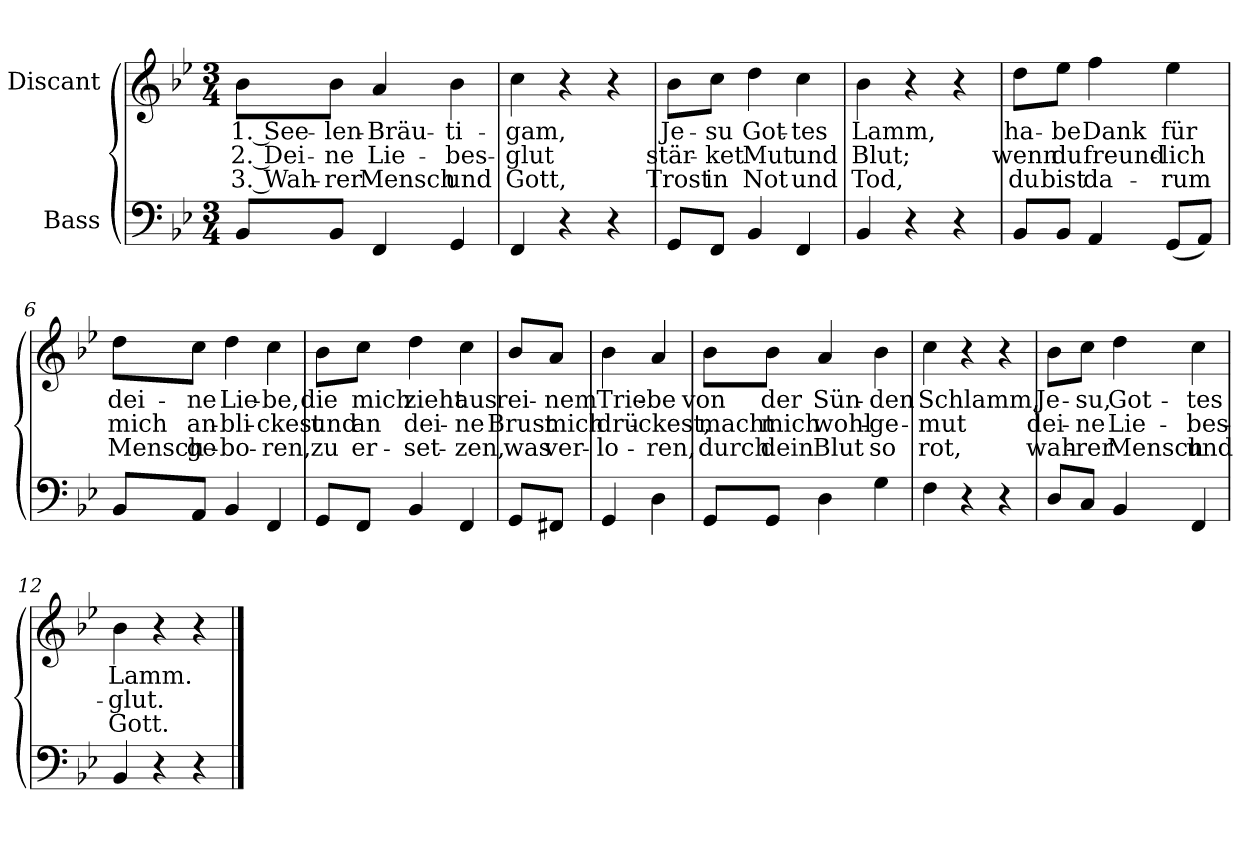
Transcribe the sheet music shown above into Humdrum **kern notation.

**kern	**kern	**text	**text	**text
*part2	*part1	*part1	*part1	*part1
*staff2	*staff1	*staff1	*staff1	*staff1
*I"Bass	*I"Discant	*	*	*
*clefF4	*clefG2	*	*	*
*k[b-e-]	*k[b-e-]	*	*	*
*M3/4	*M3/4	*	*	*
*MM72	*MM72	*	*	*
=1	=1	=1	=1	=1
!	!	!LO:LY:b	!LO:LY:b	!LO:LY:b
8BB-/L	8b-\L	1. See-	2. Dei-	3. Wah-
!	!	!LO:LY:b	!LO:LY:b	!LO:LY:b
8BB-/J	8b-\J	-len-	-ne	-rer
!	!	!LO:LY:b	!LO:LY:b	!LO:LY:b
4FF/	4a/	-Bräu-	Lie-	Mensch
!	!	!LO:LY:b	!LO:LY:b	!LO:LY:b
4GG/	4b-\	-ti-	-bes-	und
=2	=2	=2	=2	=2
!	!	!LO:LY:b	!LO:LY:b	!LO:LY:b
4FF/	4cc\	-gam,	-glut	Gott,
4r	4r	.	.	.
4r	4r	.	.	.
=3	=3	=3	=3	=3
!	!	!LO:LY:b	!LO:LY:b	!LO:LY:b
8GG/L	8b-\L	Je-	stär-	Trost
!	!	!LO:LY:b	!LO:LY:b	!LO:LY:b
8FF/J	8cc\J	-su	-ket	in
!	!	!LO:LY:b	!LO:LY:b	!LO:LY:b
4BB-/	4dd\	Got-	Mut	Not
!	!	!LO:LY:b	!LO:LY:b	!LO:LY:b
4FF/	4cc\	-tes	und	und
=4	=4	=4	=4	=4
!	!	!LO:LY:b	!LO:LY:b	!LO:LY:b
4BB-/	4b-\	Lamm,	Blut;	Tod,
4r	4r	.	.	.
4r	4r	.	.	.
!!LO:LB:g=z
=5	=5	=5	=5	=5
!	!	!LO:LY:b	!LO:LY:b	!LO:LY:b
8BB-/L	8dd\L	ha-	wenn	du
!	!	!LO:LY:b	!LO:LY:b	!LO:LY:b
8BB-/J	8ee-\J	-be	du	bist
!	!	!LO:LY:b	!LO:LY:b	!LO:LY:b
4AA/	4ff\	Dank	freund-	da-
!	!	!LO:LY:b	!LO:LY:b	!LO:LY:b
(8GG/L	4ee-\	für	-lich	-rum
8AA/J)	.	.	.	.
=6	=6	=6	=6	=6
!	!	!LO:LY:b	!LO:LY:b	!LO:LY:b
8BB-/L	8dd\L	dei-	mich	Mensch
!	!	!LO:LY:b	!LO:LY:b	!LO:LY:b
8AA/J	8cc\J	-ne	an-	ge-
!	!	!LO:LY:b	!LO:LY:b	!LO:LY:b
4BB-/	4dd\	Lie-	-bli-	-bo-
!	!	!LO:LY:b	!LO:LY:b	!LO:LY:b
4FF/	4cc\	-be,	-ckest	-ren,
=7	=7	=7	=7	=7
!	!	!LO:LY:b	!LO:LY:b	!LO:LY:b
8GG/L	8b-\L	die	und	zu
!	!	!LO:LY:b	!LO:LY:b	!LO:LY:b
8FF/J	8cc\J	mich	an	er-
!	!	!LO:LY:b	!LO:LY:b	!LO:LY:b
4BB-/	4dd\	zieht	dei-	-set-
!	!	!LO:LY:b	!LO:LY:b	!LO:LY:b
4FF/	4cc\	aus	-ne	-zen,
=8	=8	=8	=8	=8
!	!	!LO:LY:b	!LO:LY:b	!LO:LY:b
8GG/L	8b-/L	rei-	Brust	was
!	!	!LO:LY:b	!LO:LY:b	!LO:LY:b
8FF#X/J	8a/J	-nem	mich	ver-
!!LO:LB:g=z
=8X1	=8X1	=8X1	=8X1	=8X1
!	!	!LO:LY:b	!LO:LY:b	!LO:LY:b
4GG/	4b-\	Trie-	drü-	-lo-
!	!	!LO:LY:b	!LO:LY:b	!LO:LY:b
4D\	4a/	-be	-ckest,	-ren,
=9	=9	=9	=9	=9
!	!	!LO:LY:b	!LO:LY:b	!LO:LY:b
8GG/L	8b-\L	von	macht	durch
!	!	!LO:LY:b	!LO:LY:b	!LO:LY:b
8GG/J	8b-\J	der	mich	dein
!	!	!LO:LY:b	!LO:LY:b	!LO:LY:b
4D\	4a/	Sün-	wohl-	Blut
!	!	!LO:LY:b	!LO:LY:b	!LO:LY:b
4G\	4b-\	-den	-ge-	so
=10	=10	=10	=10	=10
!	!	!LO:LY:b	!LO:LY:b	!LO:LY:b
4F\	4cc\	Schlamm,	-mut	rot,
4r	4r	.	.	.
4r	4r	.	.	.
=11	=11	=11	=11	=11
!	!	!LO:LY:b	!LO:LY:b	!LO:LY:b
8D/L	8b-\L	Je-	dei-	wah-
!	!	!LO:LY:b	!LO:LY:b	!LO:LY:b
8C/J	8cc\J	-su,	-ne	-rer
!	!	!LO:LY:b	!LO:LY:b	!LO:LY:b
4BB-/	4dd\	Got-	Lie-	Mensch
!	!	!LO:LY:b	!LO:LY:b	!LO:LY:b
4FF/	4cc\	-tes	-bes-	und
=12	=12	=12	=12	=12
!	!	!LO:LY:b	!LO:LY:b	!LO:LY:b
4BB-/	4b-\	Lamm.	-glut.	Gott.
4r	4r	.	.	.
4r	4r	.	.	.
==	==	==	==	==
*-	*-	*-	*-	*-
